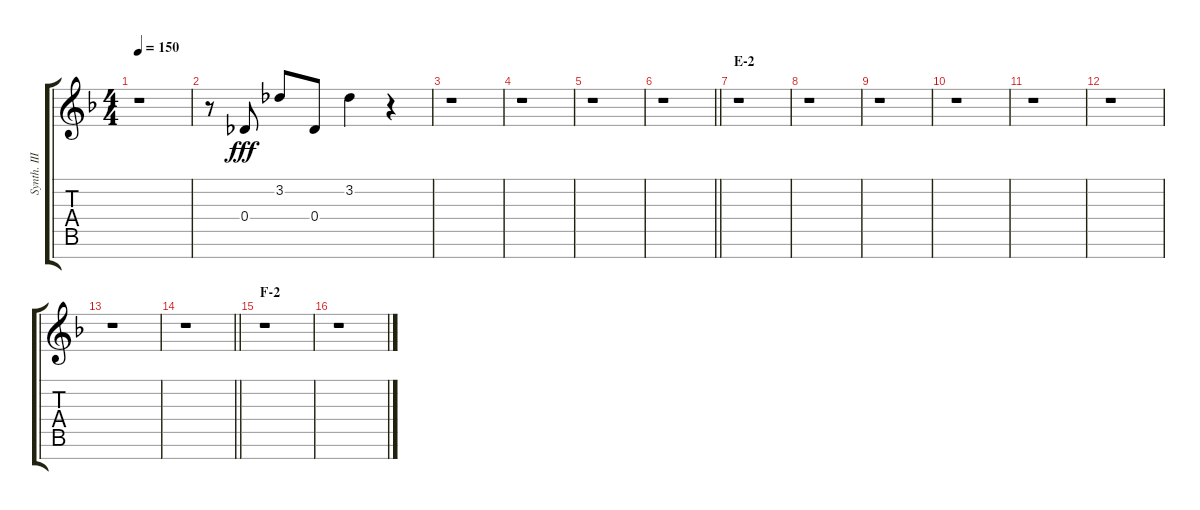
\track ("Synth. III" "Synth. III") {instrument pad1newage}
\staff {score tabs}
\tuning (Eb5 Bb4 Gb4 Db4 Ab3 Eb3 Bb2) {hide}
\ts (4 4)
\tempo 150
\clef g2
\ks f
r.1{dy fff} |
r.8 0.4.8 3.2.8 0.4.8 3.2.4 r.4 |
r.1 |
r.1 |
r.1 |
\barLineRight lightlight
r.1 |
\section ("" "E-2")
r.1 |
r.1 |
r.1 |
r.1 |
r.1 |
r.1 |
r.1 |
\barLineRight lightlight
r.1 |
\section ("" "F-2")
r.1 |
r.1
